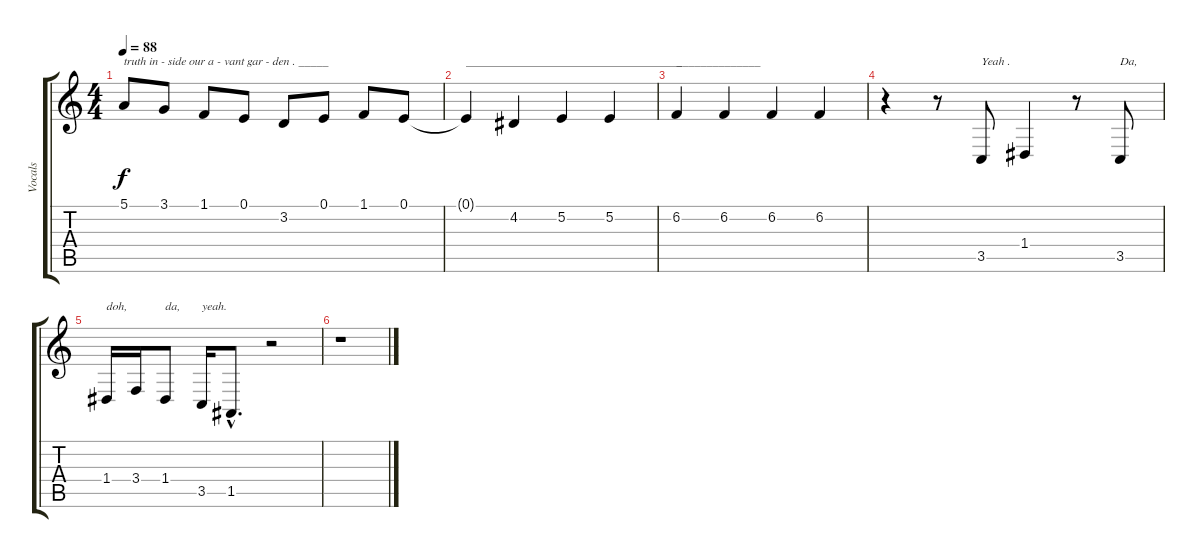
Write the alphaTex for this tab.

\track ("Vocals" "Vocals") {instrument lead2sawtooth}
\staff {score tabs}
\tuning (E4 B3 G3 D3 A2 E2) {hide}
\ts (4 4)
\tempo 88
\clef g2
\ks c
5.1.8{txt "truth in - side our a - vant gar - den . _____" dy f} 3.1.8 1.1.8 0.1.8 3.2.8 0.1.8 1.1.8 0.1.8 |
0.1{t}.4{txt "____________________________________"} 4.2.4 5.2.4 5.2.4 |
6.2.4{txt "______________"} 6.2.4 6.2.4 6.2.4 |
r.4 r.8 3.5.8{txt "Yeah ."} 1.4.4 r.8 3.5.8{txt "Da,"} |
1.4.16{txt "doh,"} 3.4.16 1.4.8{txt "da,"} 3.5.16{txt "yeah."} 1.5{hac}.8{d} r.2 |
r.1
